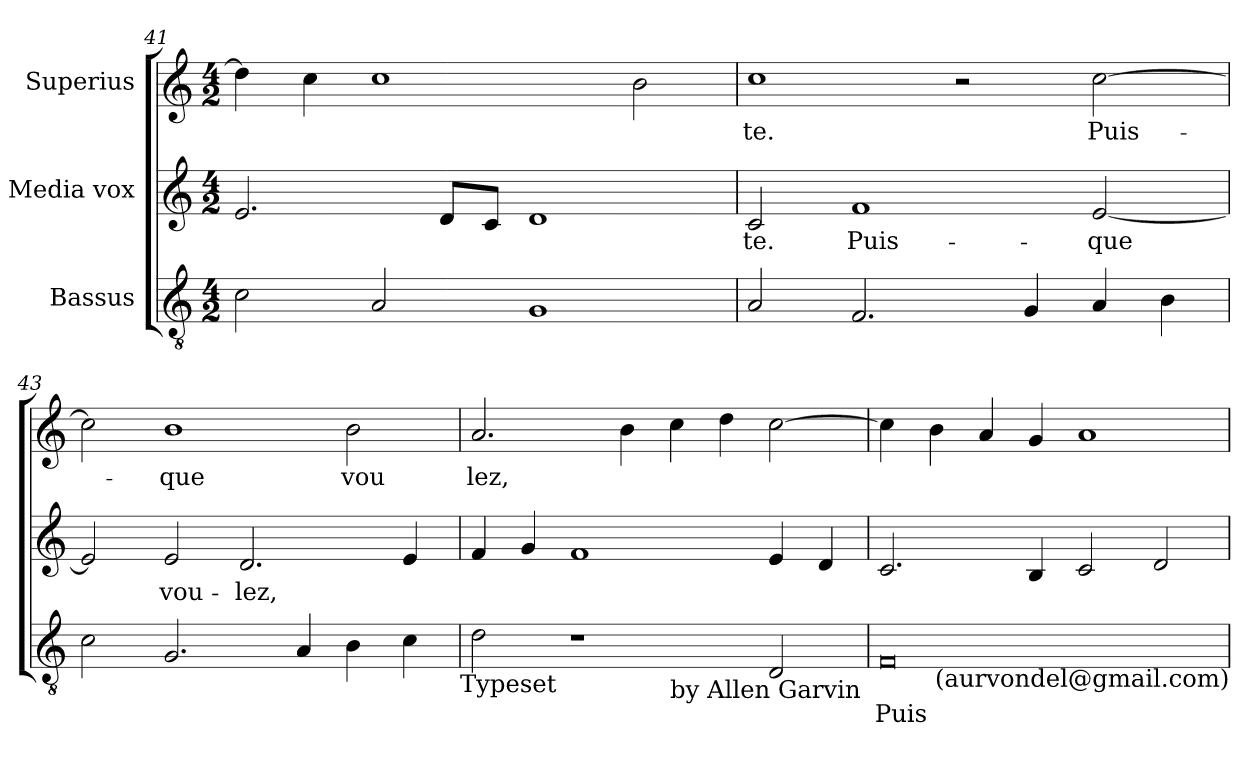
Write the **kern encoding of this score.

**kern	**text	**kern	**text	**kern	**text
*part3	*part3	*part2	*part2	*part1	*part1
*staff3	*staff3	*staff2	*staff2	*staff1	*staff1
*I"Bassus	*	*I"Media vox	*	*I"Superius	*
*clefGv2	*	*clefG2	*	*clefG2	*
*M4/2	*	*M4/2	*	*M4/2	*
=41	=41	=41	=41	=41	=41
2c\	.	2.e/	.	4dd\]	.
.	.	.	.	4cc\	.
2A/	.	.	.	1cc	.
.	.	8d/L	.	.	.
.	.	8c/J	.	.	.
1G	.	1d	.	.	.
.	.	.	.	2b\	.
=42	=42	=42	=42	=42	=42
!	!	!	!LO:LY:b:cj	!	!LO:LY:b:cj
2A/	.	2c/	-te.	1cc	-te.
!	!	!	!LO:LY:b:cj	!	!
2.F/	.	1f	Puis-	.	.
.	.	.	.	2r	.
4G/	.	.	.	.	.
!	!	!	!LO:LY:b	!	!LO:LY:b
4A/	.	[>2e/	-que	[<2cc\	Puis-
4B\	.	.	.	.	.
!!LO:LB:g=z
=43	=43	=43	=43	=43	=43
*	*	*	*	*^	*
2c\	.	2e/]	.	2cc\]	64ryy	.
.	.	.	.	.	1ryy	.
!	!	!	!LO:LY:b:cj	!	!	!LO:LY:b:cj
2.G/	.	2e/	vou-	1b	.	-que
!	!	!	!LO:LY:b	!	!	!
.	.	2.d/	-lez,	.	.	.
.	.	.	.	.	2ryy	.
4A/	.	.	.	.	.	.
!	!	!	!	!	!	!LO:LY:b:cj
4B\	.	.	.	2b\	.	vou
.	.	.	.	.	4ryy	.
4c\	.	4e/	.	.	.	.
.	.	.	.	.	8...ryy	.
!LO:TX:b:t=Typeset	!	!	!	!	!	!
=44	=44	=44	=44	=44	=44	=44
!	!	!	!	!	!	!LO:LY:b
*^	*	*	*	*v	*v	*
2d\	1ryy	.	4f/	.	2.a/	lez,
.	.	.	4g/	.	.	.
1r	.	.	1f	.	.	.
.	.	.	.	.	4b\	.
!	!LO:TX:b:t=by Allen Garvin	!	!	!	!	!
.	1ryy	.	.	.	4cc\	.
.	.	.	.	.	4dd\	.
2D/	.	.	4e/	.	[>2cc\	.
.	.	.	4d/	.	.	.
=45	=45	=45	=45	=45	=45	=45
!	!	!LO:LY:b:cj	!	!	!	!
*v	*v	*	*	*	*	*
0F	Puis-	2.c/	.	4cc\]	.
.	.	.	.	4b\	.
.	.	.	.	4a/	.
.	.	4B/	.	4g/	.
.	.	2c/	.	1a	.
.	.	2d/	.	.	.
!LO:TX:b:t=(aurvondel@gmail.com)	!	!	!	!	!
=	=	=	=	=	=
*-	*-	*-	*-	*-	*-
